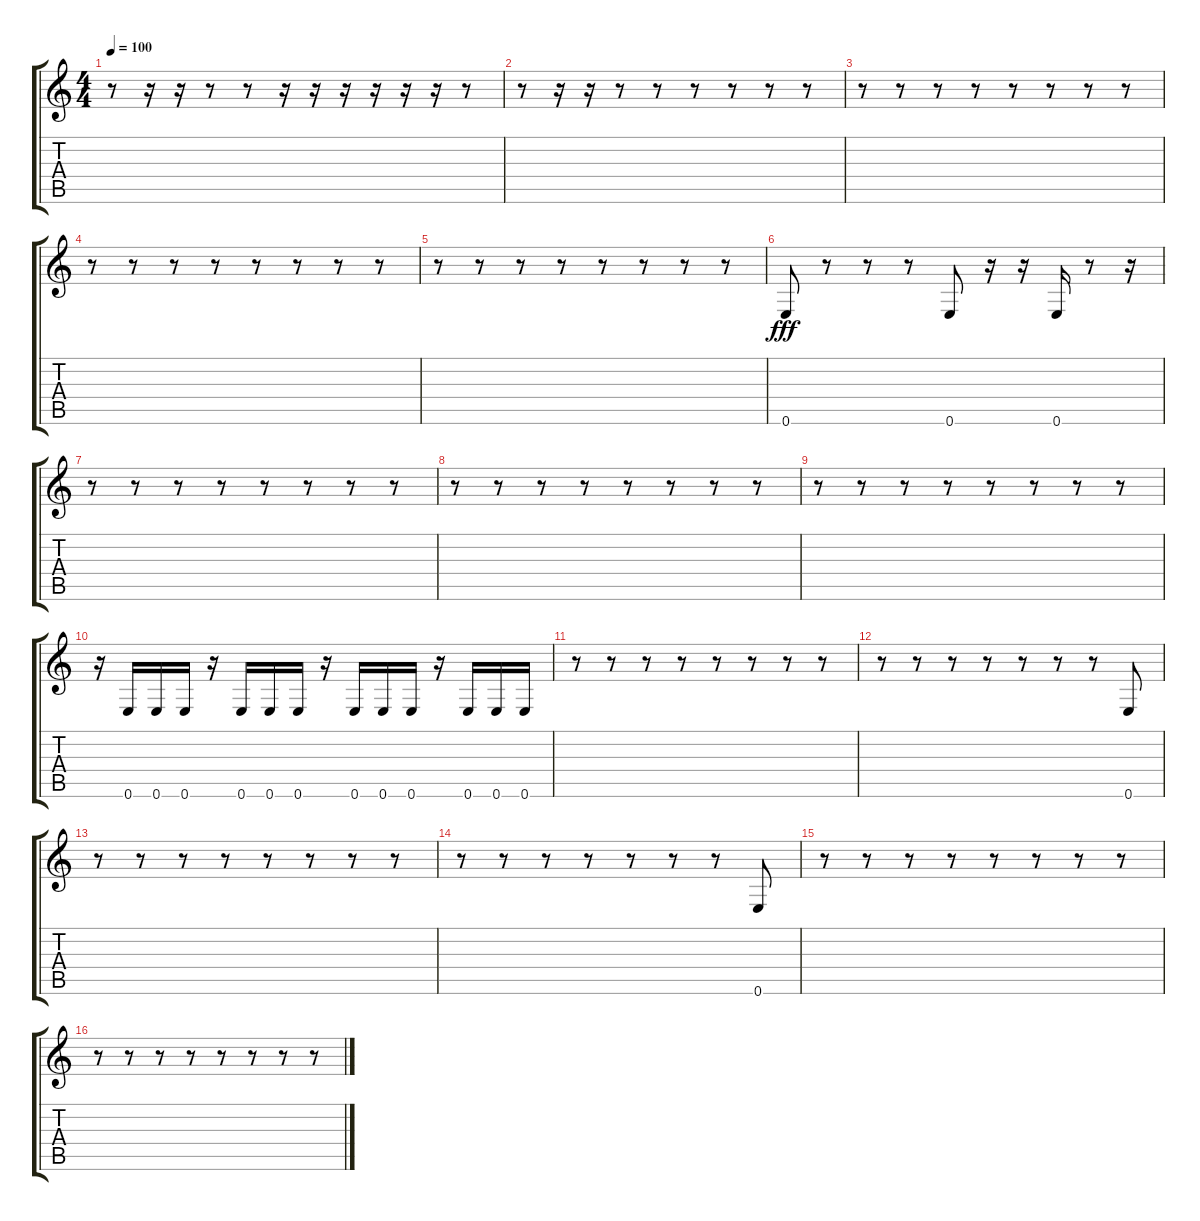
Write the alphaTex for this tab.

\track "" {instrument electricbassfinger}
\staff {score tabs}
\tuning (E4 B3 G3 D3 A2 E2) {hide}
\ts (4 4)
\tempo 100
\clef g2
\ks c
r.8{dy fff} r.16 r.16 r.8 r.8 r.16 r.16 r.16 r.16 r.16 r.16 r.8 |
r.8 r.16 r.16 r.8 r.8 r.8 r.8 r.8 r.8 |
r.8 r.8 r.8 r.8 r.8 r.8 r.8 r.8 |
r.8 r.8 r.8 r.8 r.8 r.8 r.8 r.8 |
r.8 r.8 r.8 r.8 r.8 r.8 r.8 r.8 |
0.6.8 r.8 r.8 r.8 0.6.8 r.16 r.16 0.6.16 r.8 r.16 |
r.8 r.8 r.8 r.8 r.8 r.8 r.8 r.8 |
r.8 r.8 r.8 r.8 r.8 r.8 r.8 r.8 |
r.8 r.8 r.8 r.8 r.8 r.8 r.8 r.8 |
r.16 0.6.16 0.6.16 0.6.16 r.16 0.6.16 0.6.16 0.6.16 r.16 0.6.16 0.6.16 0.6.16 r.16 0.6.16 0.6.16 0.6.16 |
r.8 r.8 r.8 r.8 r.8 r.8 r.8 r.8 |
r.8 r.8 r.8 r.8 r.8 r.8 r.8 0.6.8 |
r.8 r.8 r.8 r.8 r.8 r.8 r.8 r.8 |
r.8 r.8 r.8 r.8 r.8 r.8 r.8 0.6.8 |
r.8 r.8 r.8 r.8 r.8 r.8 r.8 r.8 |
r.8 r.8 r.8 r.8 r.8 r.8 r.8 r.8
